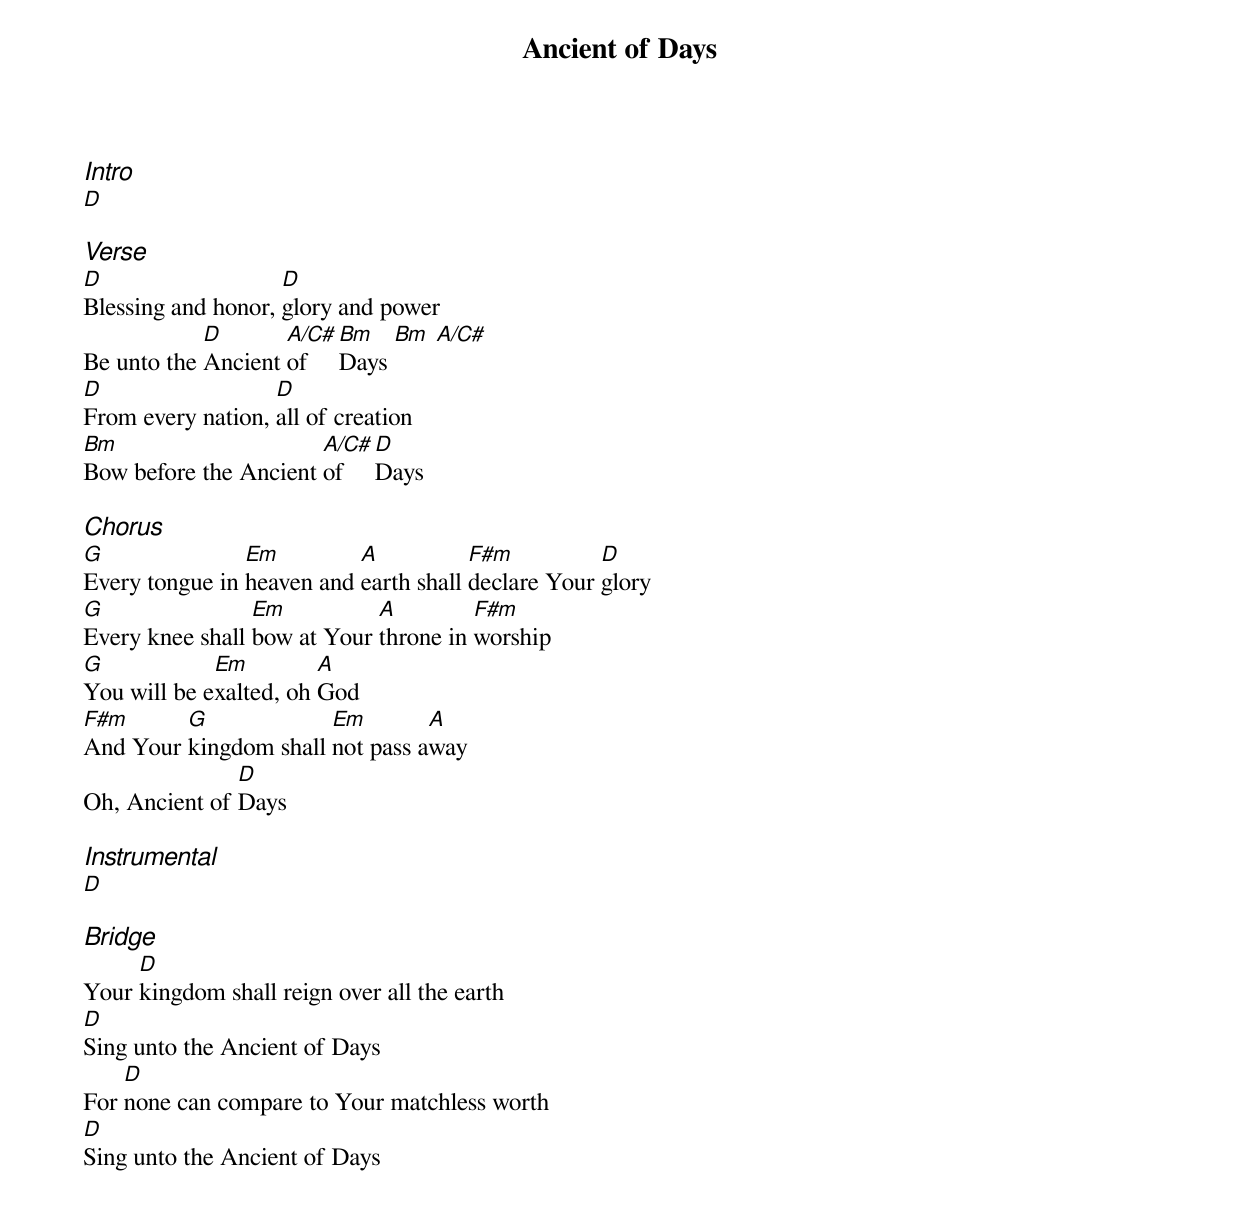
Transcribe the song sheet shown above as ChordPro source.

{title: Ancient of Days}
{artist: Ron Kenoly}
{ng}
{columns: 1}
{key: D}

{ci:Intro}
[D]

{ci:Verse}
[D]Blessing and honor, [D]glory and power
Be unto the [D]Ancient [A/C#]of [Bm]Days [Bm] [A/C#]
[D]From every nation, [D]all of creation
[Bm]Bow before the Ancient [A/C#]of [D]Days

{ci:Chorus}
[G]Every tongue in [Em]heaven and [A]earth shall [F#m]declare Your [D]glory
[G]Every knee shall [Em]bow at Your [A]throne in [F#m]worship
[G]You will be e[Em]xalted, oh [A]God
[F#m]And Your [G]kingdom shall [Em]not pass a[A]way
Oh, Ancient of [D]Days

{ci:Instrumental}
[D]

{ci:Bridge}
Your [D]kingdom shall reign over all the earth
[D]Sing unto the Ancient of Days
For [D]none can compare to Your matchless worth
[D]Sing unto the Ancient of Days
